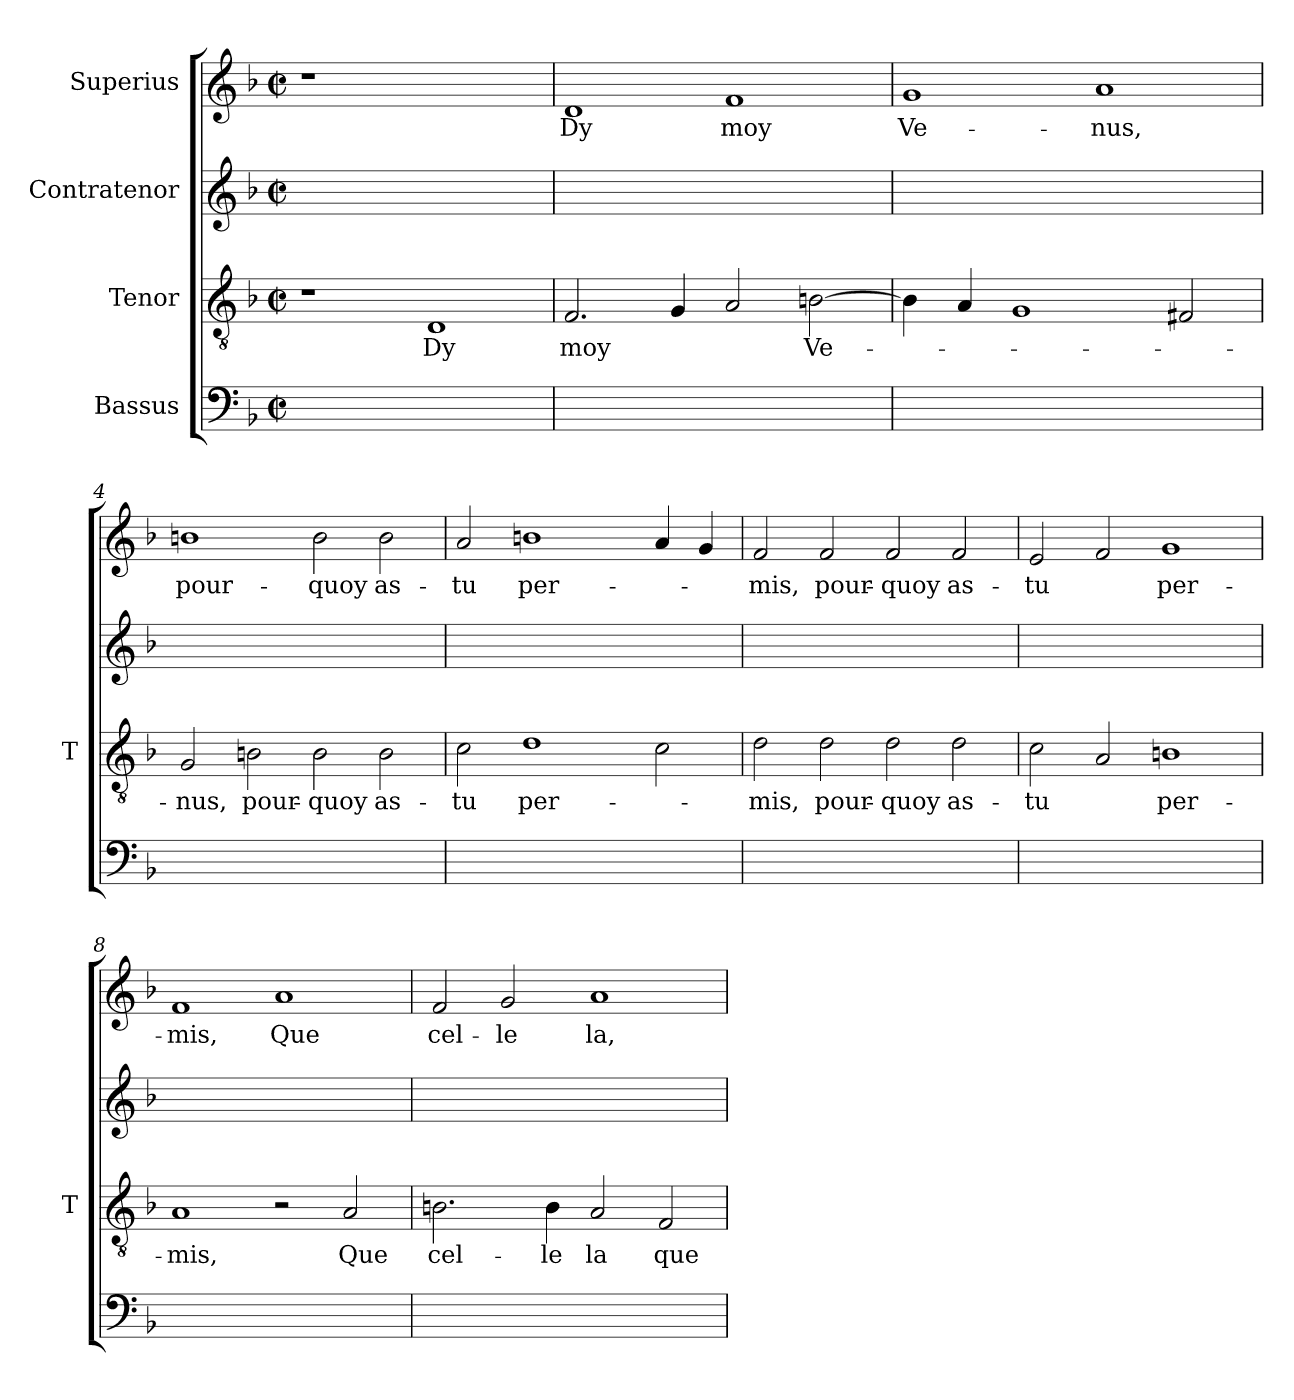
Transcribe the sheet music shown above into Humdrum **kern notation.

**kern	**kern	**text	**kern	**kern	**text
*part4	*part3	*part3	*part2	*part1	*part1
*staff4	*staff3	*staff3	*staff2	*staff1	*staff1
*I"Bassus	*I"Tenor	*	*I"Contratenor	*I"Superius	*
*	*I'T	*	*	*	*
*clefF4	*clefGv2	*	*clefG2	*clefG2	*
*k[b-]	*k[b-]	*	*k[b-]	*k[b-]	*
*F:	*F:	*	*F:	*F:	*
*M2/2	*M2/2	*	*M2/2	*M2/2	*
*met(c|)	*met(c|)	*	*met(c|)	*met(c|)	*
=1	=1	=1	=1	=1	=1
1ryy	1r	.	1ryy	1r	.
1ryy	1D	-Dy	1ryy	1ryy	.
=2	=2	=2	=2	=2	=2
1ryy	2.F	-moy	1ryy	1d	-Dy
.	4G	.	.	.	.
1ryy	2A	.	1ryy	1f	-moy
.	[2B	Ve-	.	.	.
=3	=3	=3	=3	=3	=3
1ryy	4B]	.	1ryy	1g	Ve-
.	4A	.	.	.	.
.	1G	.	.	.	.
1ryy	.	.	1ryy	1a	-nus,
.	2F#X	.	.	.	.
=4	=4	=4	=4	=4	=4
1ryy	2G	-nus,	1ryy	1b	pour-
.	2B	pour-	.	.	.
1ryy	2B	-quoy	1ryy	2b	-quoy
.	2B	as-	.	2b	as-
=5	=5	=5	=5	=5	=5
1ryy	2c	-tu	1ryy	2a	-tu
.	1d	per-	.	1b	per-
1ryy	.	.	1ryy	.	.
.	2c	.	.	4a	.
.	.	.	.	4g	.
=6	=6	=6	=6	=6	=6
1ryy	2d	-mis,	1ryy	2f	-mis,
.	2d	pour-	.	2f	pour-
1ryy	2d	-quoy	1ryy	2f	-quoy
.	2d	as-	.	2f	as-
=7	=7	=7	=7	=7	=7
1ryy	2c	-tu	1ryy	2e	-tu
.	2A	.	.	2f	.
1ryy	1B	per-	1ryy	1g	per-
=8	=8	=8	=8	=8	=8
1ryy	1A	-mis,	1ryy	1f	-mis,
1ryy	2r	.	1ryy	1a	-Que
.	2A	-Que	.	.	.
=9	=9	=9	=9	=9	=9
1ryy	2.B	cel-	1ryy	2f	cel-
.	.	.	.	2g	-le
.	4B	-le	.	.	.
1ryy	2A	-la	1ryy	1a	-la,
.	2F	-que	.	.	.
=	=	=	=	=	=
*-	*-	*-	*-	*-	*-
